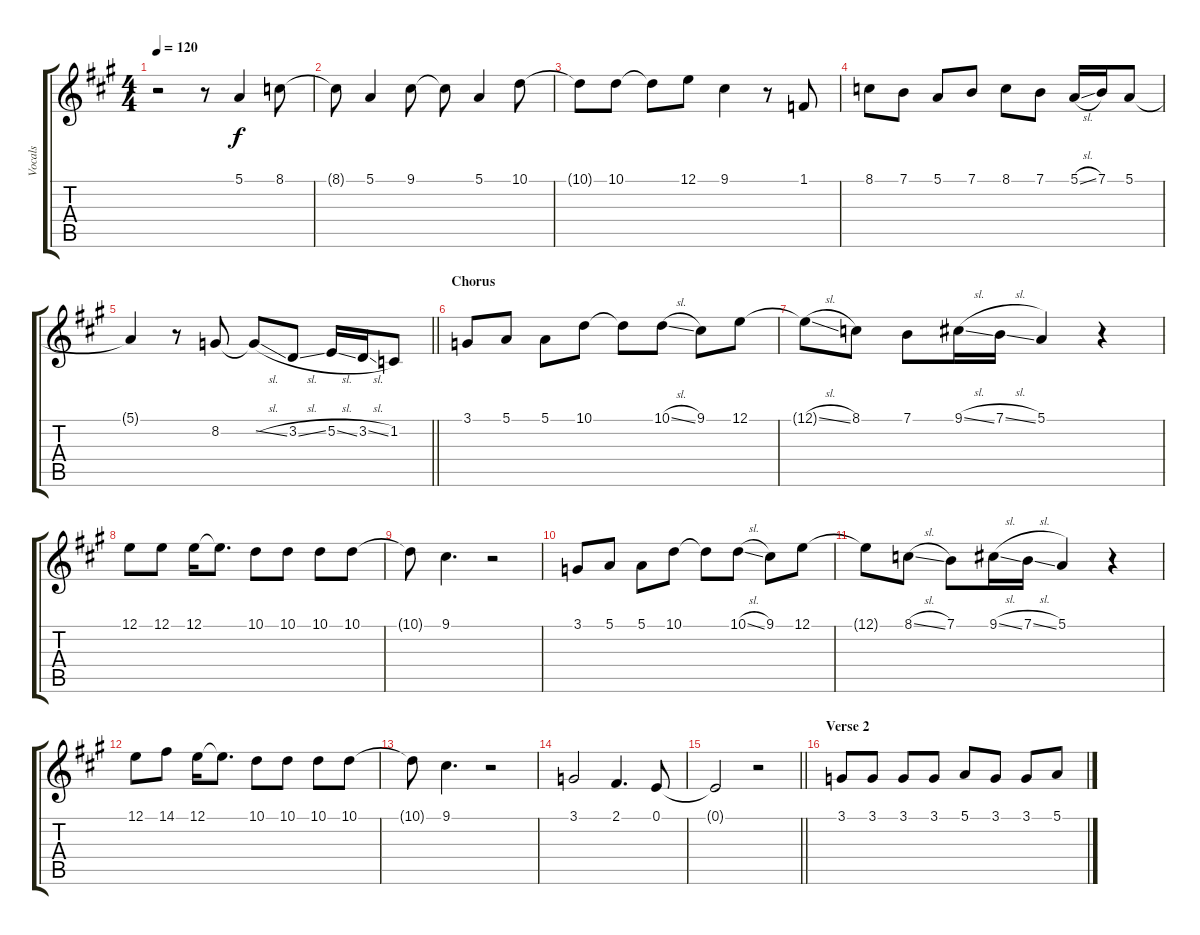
\track ("Vocals" "Vocals") {instrument tenorsax}
\staff {score tabs}
\tuning (E4 B3 G3 D3 A2 E2) {hide}
\ts (4 4)
\tempo 120
\clef g2
\ks a
r.2{dy f} r.8 5.1.4 8.1.8 |
8.1{t}.8 5.1.4 9.1.8 9.1{t}.8 5.1.4 10.1.8 |
10.1{t}.8 10.1.8 10.1{t}.8 12.1.8 9.1.4 r.8 1.1.8 |
8.1.8 7.1.8 5.1.8 7.1.8 8.1.8 7.1.8 5.1{sl}.16 7.1.16 5.1.8 |
\barLineRight lightlight
5.1{t}.4 r.8 8.2.8 8.2{sl t}.8 3.2{sl}.8 5.2{sl}.16 3.2{sl}.16 1.2.8 |
\section ("" "Chorus")
3.1.8 5.1.8 5.1.8 10.1.8 10.1{t}.8 10.1{sl}.8 9.1.8 12.1.8 |
12.1{sl t}.8 8.1.8 7.1.8 9.1{sl}.16 7.1{sl}.16 5.1.4 r.4 |
12.1.8 12.1.8 12.1.16 12.1{t}.8{d} 10.1.8 10.1.8 10.1.8 10.1.8 |
10.1{t}.8 9.1.4{d} r.2 |
3.1.8 5.1.8 5.1.8 10.1.8 10.1{t}.8 10.1{sl}.8 9.1.8 12.1.8 |
12.1{t}.8 8.1{sl}.8 7.1.8 9.1{sl}.16 7.1{sl}.16 5.1.4 r.4 |
12.1.8 14.1.8 12.1.16 12.1{t}.8{d} 10.1.8 10.1.8 10.1.8 10.1.8 |
10.1{t}.8 9.1.4{d} r.2 |
3.1.2 2.1.4{d} 0.1.8 |
\barLineRight lightlight
0.1{t}.2 r.2 |
\section ("" "Verse 2")
3.1.8 3.1.8 3.1.8 3.1.8 5.1.8 3.1.8 3.1.8 5.1.8
